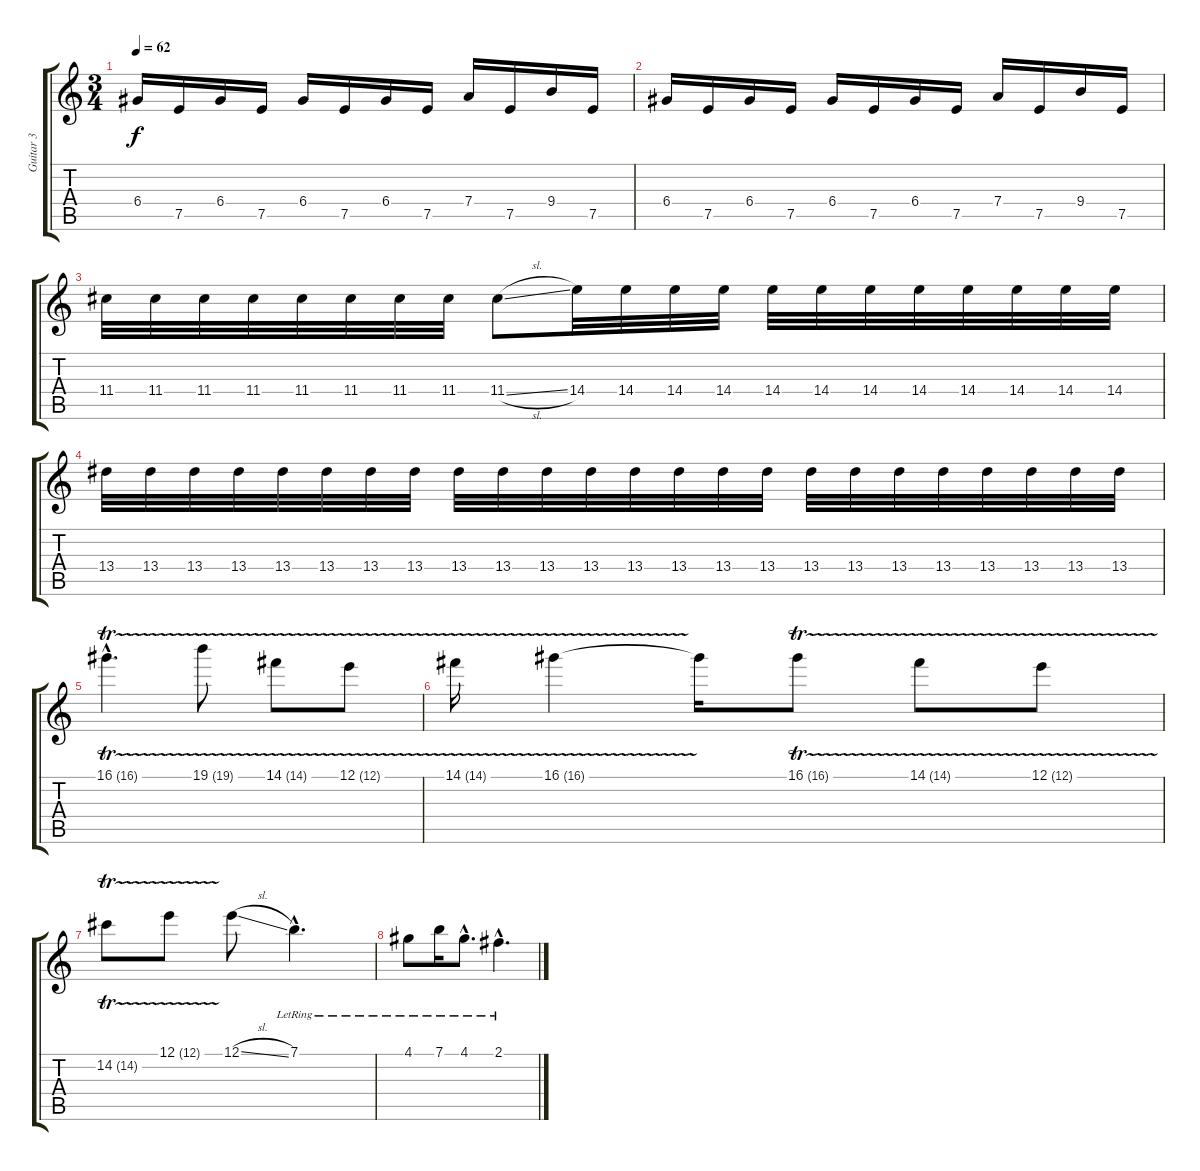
\track ("Guitar 3" "Guitar 3") {instrument electricguitarjazz}
\staff {score tabs}
\tuning (E4 B3 G3 D3 A2 E2) {hide}
\ts (3 4)
\tempo 62
\clef g2
\ks c
6.4.16{dy f} 7.5.16 6.4.16 7.5.16 6.4.16 7.5.16 6.4.16 7.5.16 7.4.16 7.5.16 9.4.16 7.5.16 |
6.4.16 7.5.16 6.4.16 7.5.16 6.4.16 7.5.16 6.4.16 7.5.16 7.4.16 7.5.16 9.4.16 7.5.16 |
11.4.32 11.4.32 11.4.32 11.4.32 11.4.32 11.4.32 11.4.32 11.4.32 11.4{sl}.8 14.4.32 14.4.32 14.4.32 14.4.32 14.4.32 14.4.32 14.4.32 14.4.32 14.4.32 14.4.32 14.4.32 14.4.32 |
13.4.32 13.4.32 13.4.32 13.4.32 13.4.32 13.4.32 13.4.32 13.4.32 13.4.32 13.4.32 13.4.32 13.4.32 13.4.32 13.4.32 13.4.32 13.4.32 13.4.32 13.4.32 13.4.32 13.4.32 13.4.32 13.4.32 13.4.32 13.4.32 |
16.1{tr (16 64) hac}.4{d} 19.1{tr (19 64)}.8 14.1{tr (14 64)}.8 12.1{tr (12 64)}.8 |
14.1{tr (14 64)}.16 16.1{tr (16 64)}.4 16.1{t}.16 16.1{tr (16 64)}.8 14.1{tr (14 64)}.8 12.1{tr (12 64)}.8 |
14.2{tr (14 64)}.8 12.1{tr (12 64)}.8 12.1{sl}.8 7.1{hac lr}.4{d} |
4.1{lr}.8 7.1{lr}.16 4.1{hac lr}.8{d} 2.1{hac lr}.4{d}
